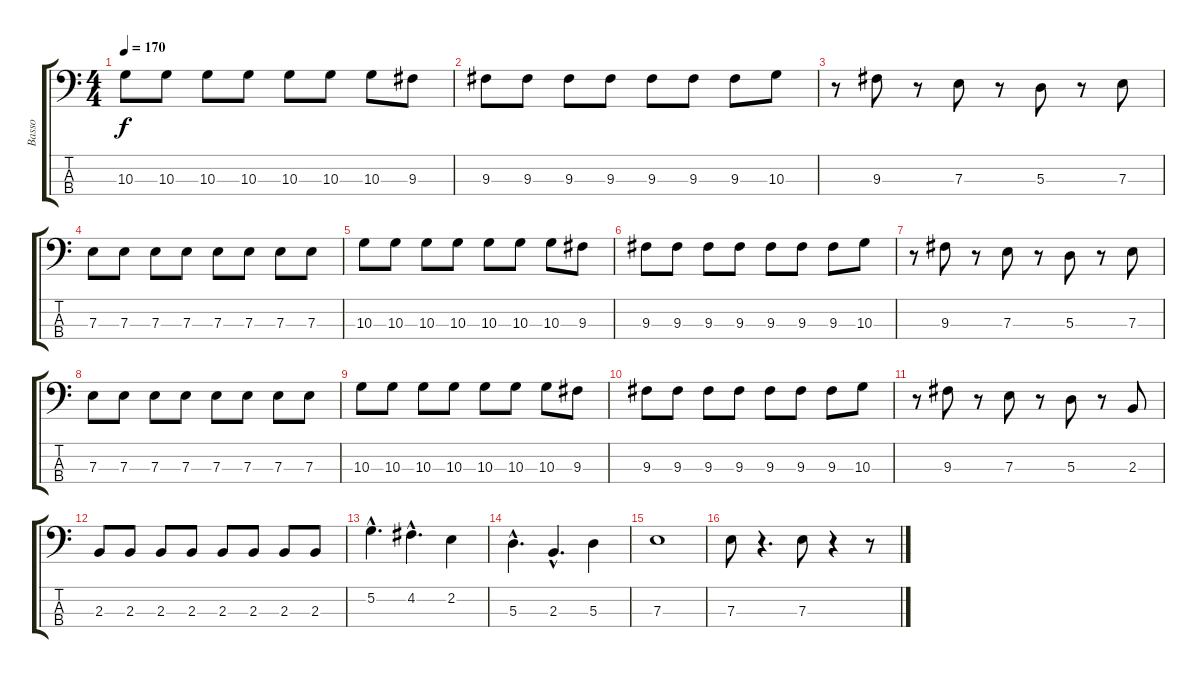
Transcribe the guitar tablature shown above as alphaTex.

\track ("Basso" "Basso") {instrument electricbasspick}
\staff {score tabs}
\tuning (G2 D2 A1 E1) {hide}
\ts (4 4)
\tempo 170
\clef f4
\ks c
10.3.8{dy f instrument electricbasspick} 10.3.8 10.3.8 10.3.8 10.3.8 10.3.8 10.3.8 9.3.8 |
9.3.8 9.3.8 9.3.8 9.3.8 9.3.8 9.3.8 9.3.8 10.3.8 |
r.8 9.3.8 r.8 7.3.8 r.8 5.3.8 r.8 7.3.8 |
7.3.8 7.3.8 7.3.8 7.3.8 7.3.8 7.3.8 7.3.8 7.3.8 |
10.3.8 10.3.8 10.3.8 10.3.8 10.3.8 10.3.8 10.3.8 9.3.8 |
9.3.8 9.3.8 9.3.8 9.3.8 9.3.8 9.3.8 9.3.8 10.3.8 |
r.8 9.3.8 r.8 7.3.8 r.8 5.3.8 r.8 7.3.8 |
7.3.8 7.3.8 7.3.8 7.3.8 7.3.8 7.3.8 7.3.8 7.3.8 |
10.3.8 10.3.8 10.3.8 10.3.8 10.3.8 10.3.8 10.3.8 9.3.8 |
9.3.8 9.3.8 9.3.8 9.3.8 9.3.8 9.3.8 9.3.8 10.3.8 |
r.8 9.3.8 r.8 7.3.8 r.8 5.3.8 r.8 2.3.8 |
2.3.8 2.3.8 2.3.8 2.3.8 2.3.8 2.3.8 2.3.8 2.3.8 |
5.2{hac}.4{d} 4.2{hac}.4{d} 2.2.4 |
5.3{hac}.4{d} 2.3{hac}.4{d} 5.3.4 |
7.3.1 |
7.3.8 r.4{d} 7.3.8 r.4 r.8
